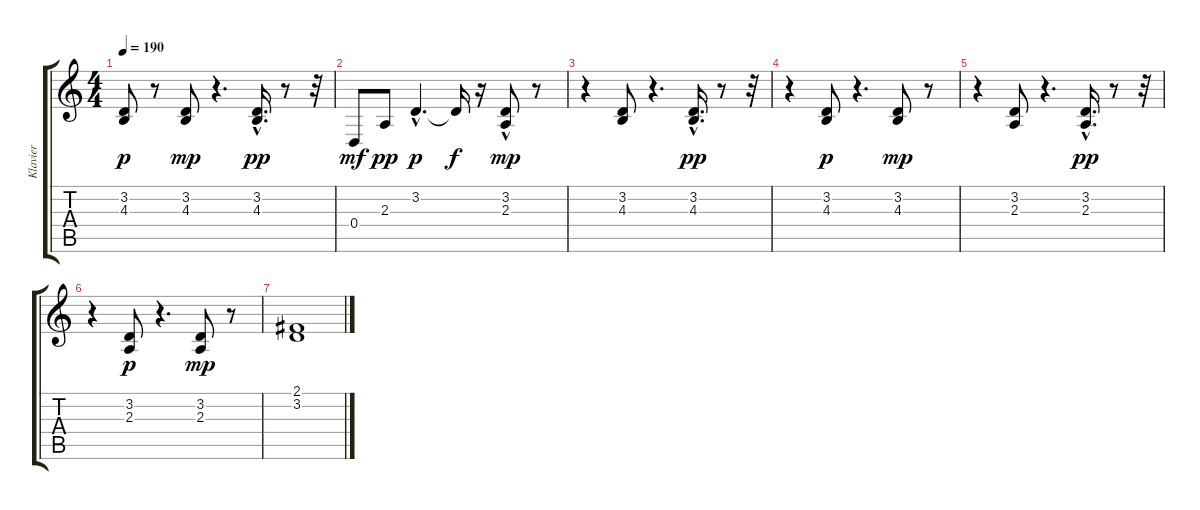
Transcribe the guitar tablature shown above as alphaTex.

\track ("Klavier" "Klavier") {instrument acousticgrandpiano}
\staff {score tabs}
\tuning (E4 B3 G3 D3 A2 E2) {hide}
\ts (4 4)
\tempo 190
\clef g2
\ks c
(3.2 4.3).8{dy p} r.8 (3.2 4.3).8{dy mp} r.4{d} (3.2 4.3{hac}).16{d dy pp} r.8 r.32 |
0.4.8{dy mf} 2.3.8{dy pp} 3.2{hac}.4{d dy p} 3.2{t}.16{dy f} r.16 (3.2 2.3{hac}).8{dy mp} r.8 |
r.4 (3.2 4.3).8 r.4{d} (3.2 4.3{hac}).16{d dy pp} r.8 r.32 |
r.4 (3.2 4.3).8{dy p} r.4{d} (3.2 4.3).8{dy mp} r.8 |
r.4 (3.2 2.3).8 r.4{d} (3.2 2.3{hac}).16{d dy pp} r.8 r.32 |
r.4 (3.2 2.3).8{dy p} r.4{d} (3.2 2.3).8{dy mp} r.8 |
(2.1 3.2).1
